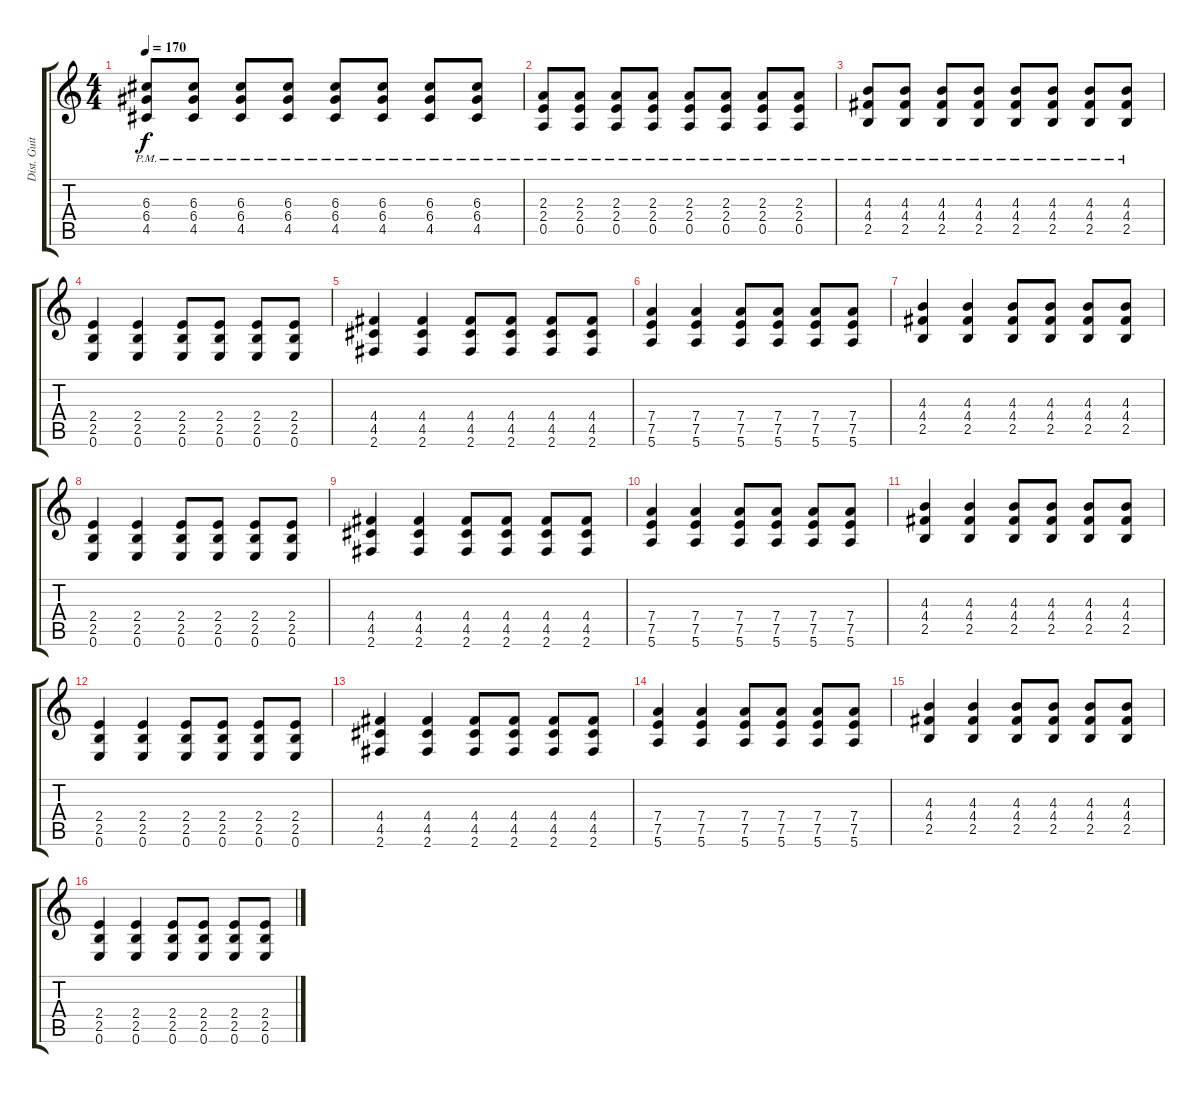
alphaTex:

\track ("Dist. Guitar 2" "Dist. Guit") {instrument distortionguitar}
\staff {score tabs}
\tuning (E4 B3 G3 D3 A2 E2) {hide}
\ts (4 4)
\tempo 170
\clef g2
\ks c
(6.3{pm} 6.4{pm} 4.5{pm}).8{dy f} (6.3{pm} 6.4{pm} 4.5{pm}).8 (6.3{pm} 6.4{pm} 4.5{pm}).8 (6.3{pm} 6.4{pm} 4.5{pm}).8 (6.3{pm} 6.4{pm} 4.5{pm}).8 (6.3{pm} 6.4{pm} 4.5{pm}).8 (6.3{pm} 6.4{pm} 4.5{pm}).8 (6.3{pm} 6.4{pm} 4.5{pm}).8 |
(2.3{pm} 2.4{pm} 0.5{pm}).8 (2.3{pm} 2.4{pm} 0.5{pm}).8 (2.3{pm} 2.4{pm} 0.5{pm}).8 (2.3{pm} 2.4{pm} 0.5{pm}).8 (2.3{pm} 2.4{pm} 0.5{pm}).8 (2.3{pm} 2.4{pm} 0.5{pm}).8 (2.3{pm} 2.4{pm} 0.5{pm}).8 (2.3{pm} 2.4{pm} 0.5{pm}).8 |
(4.3{pm} 4.4{pm} 2.5{pm}).8 (4.3{pm} 4.4{pm} 2.5{pm}).8 (4.3{pm} 4.4{pm} 2.5{pm}).8 (4.3{pm} 4.4{pm} 2.5{pm}).8 (4.3{pm} 4.4{pm} 2.5{pm}).8 (4.3{pm} 4.4{pm} 2.5{pm}).8 (4.3{pm} 4.4{pm} 2.5{pm}).8 (4.3{pm} 4.4{pm} 2.5{pm}).8 |
(2.4 2.5 0.6).4 (2.4 2.5 0.6).4 (2.4 2.5 0.6).8 (2.4 2.5 0.6).8 (2.4 2.5 0.6).8 (2.4 2.5 0.6).8 |
(4.4 4.5 2.6).4 (4.4 4.5 2.6).4 (4.4 4.5 2.6).8 (4.4 4.5 2.6).8 (4.4 4.5 2.6).8 (4.4 4.5 2.6).8 |
(7.4 7.5 5.6).4 (7.4 7.5 5.6).4 (7.4 7.5 5.6).8 (7.4 7.5 5.6).8 (7.4 7.5 5.6).8 (7.4 7.5 5.6).8 |
(4.3 4.4 2.5).4 (4.3 4.4 2.5).4 (4.3 4.4 2.5).8 (4.3 4.4 2.5).8 (4.3 4.4 2.5).8 (4.3 4.4 2.5).8 |
(2.4 2.5 0.6).4 (2.4 2.5 0.6).4 (2.4 2.5 0.6).8 (2.4 2.5 0.6).8 (2.4 2.5 0.6).8 (2.4 2.5 0.6).8 |
(4.4 4.5 2.6).4 (4.4 4.5 2.6).4 (4.4 4.5 2.6).8 (4.4 4.5 2.6).8 (4.4 4.5 2.6).8 (4.4 4.5 2.6).8 |
(7.4 7.5 5.6).4 (7.4 7.5 5.6).4 (7.4 7.5 5.6).8 (7.4 7.5 5.6).8 (7.4 7.5 5.6).8 (7.4 7.5 5.6).8 |
(4.3 4.4 2.5).4 (4.3 4.4 2.5).4 (4.3 4.4 2.5).8 (4.3 4.4 2.5).8 (4.3 4.4 2.5).8 (4.3 4.4 2.5).8 |
(2.4 2.5 0.6).4 (2.4 2.5 0.6).4 (2.4 2.5 0.6).8 (2.4 2.5 0.6).8 (2.4 2.5 0.6).8 (2.4 2.5 0.6).8 |
(4.4 4.5 2.6).4 (4.4 4.5 2.6).4 (4.4 4.5 2.6).8 (4.4 4.5 2.6).8 (4.4 4.5 2.6).8 (4.4 4.5 2.6).8 |
(7.4 7.5 5.6).4 (7.4 7.5 5.6).4 (7.4 7.5 5.6).8 (7.4 7.5 5.6).8 (7.4 7.5 5.6).8 (7.4 7.5 5.6).8 |
(4.3 4.4 2.5).4 (4.3 4.4 2.5).4 (4.3 4.4 2.5).8 (4.3 4.4 2.5).8 (4.3 4.4 2.5).8 (4.3 4.4 2.5).8 |
(2.4 2.5 0.6).4 (2.4 2.5 0.6).4 (2.4 2.5 0.6).8 (2.4 2.5 0.6).8 (2.4 2.5 0.6).8 (2.4 2.5 0.6).8
